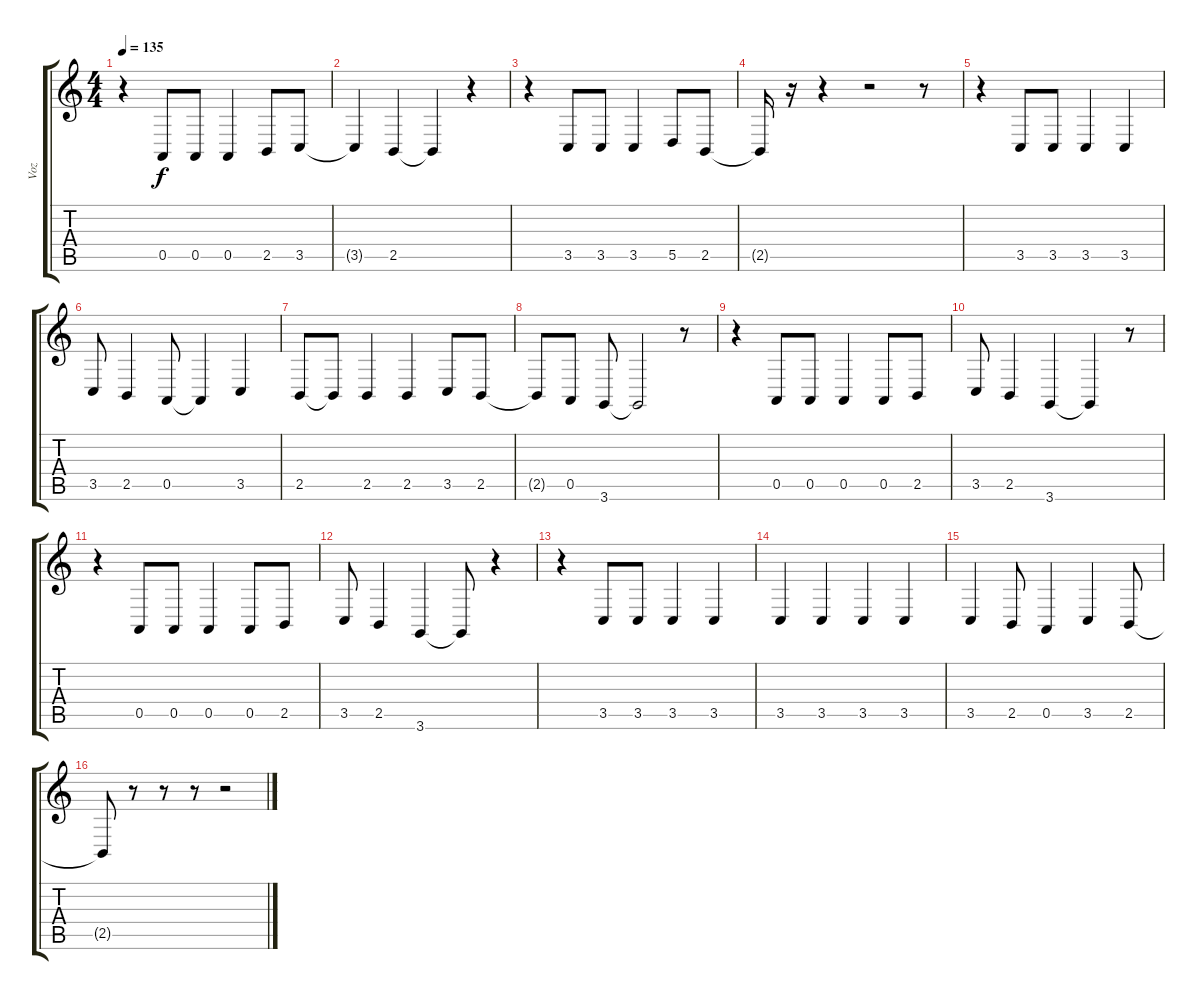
\track ("Voz" "Voz") {instrument stringensemble1}
\staff {score tabs}
\tuning (E4 B3 G3 D3 A2 E2) {hide}
\ts (4 4)
\tempo 135
\clef g2
\ks c
r.4{dy f} 0.5.8 0.5.8 0.5.4 2.5.8 3.5.8 |
3.5{t}.4 2.5.4 2.5{t}.4 r.4 |
r.4 3.5.8 3.5.8 3.5.4 5.5.8 2.5.8 |
2.5{t}.16 r.16 r.4 r.2 r.8 |
r.4 3.5.8 3.5.8 3.5.4 3.5.4 |
3.5.8 2.5.4 0.5.8 0.5{t}.4 3.5.4 |
2.5.8 2.5{t}.8 2.5.4 2.5.4 3.5.8 2.5.8 |
2.5{t}.8 0.5.8 3.6.8 3.6{t}.2 r.8 |
r.4 0.5.8 0.5.8 0.5.4 0.5.8 2.5.8 |
3.5.8 2.5.4 3.6.4 3.6{t}.4 r.8 |
r.4 0.5.8 0.5.8 0.5.4 0.5.8 2.5.8 |
3.5.8 2.5.4 3.6.4 3.6{t}.8 r.4 |
r.4 3.5.8 3.5.8 3.5.4 3.5.4 |
3.5.4 3.5.4 3.5.4 3.5.4 |
3.5.4 2.5.8 0.5.4 3.5.4 2.5.8 |
2.5{t}.8 r.8 r.8 r.8 r.2
